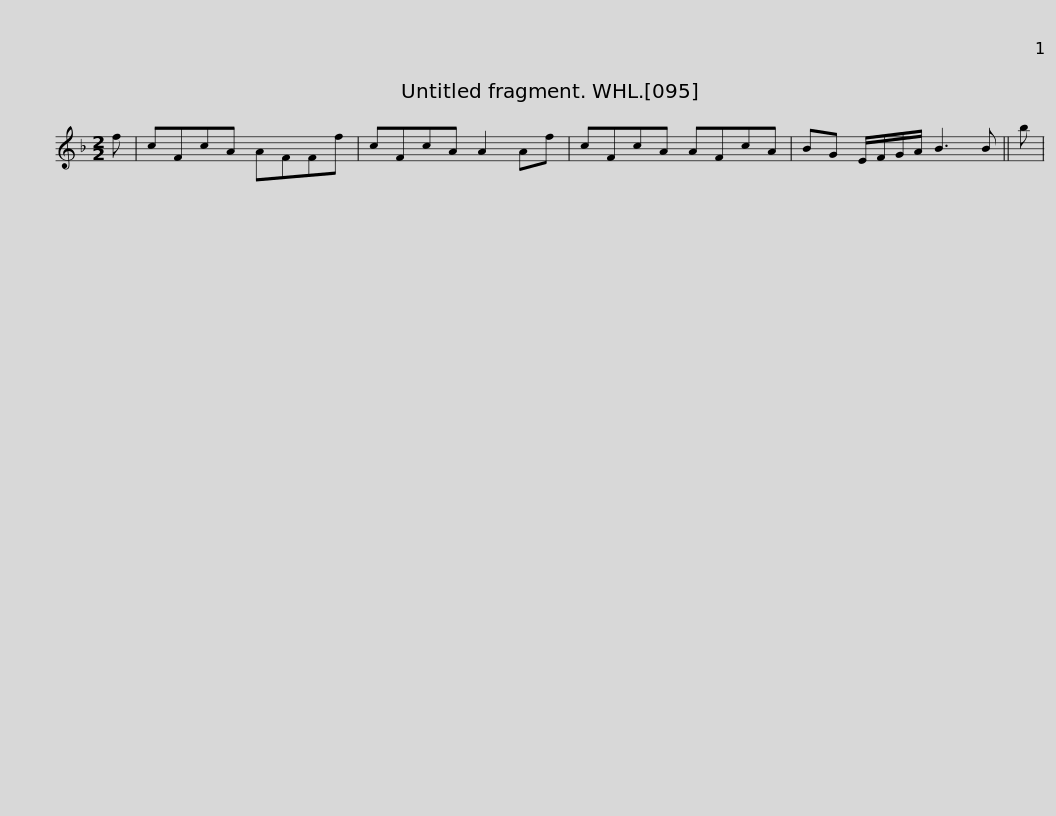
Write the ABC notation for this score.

X:1
L:1/8
M:2/2
I:linebreak $
K:F
V:1 treble
V:1
 f | cFcA AFFf | cFcA A2 Af | cFcA AFcA | BG E/F/G/A/ B3 B || %5
 b | %6
